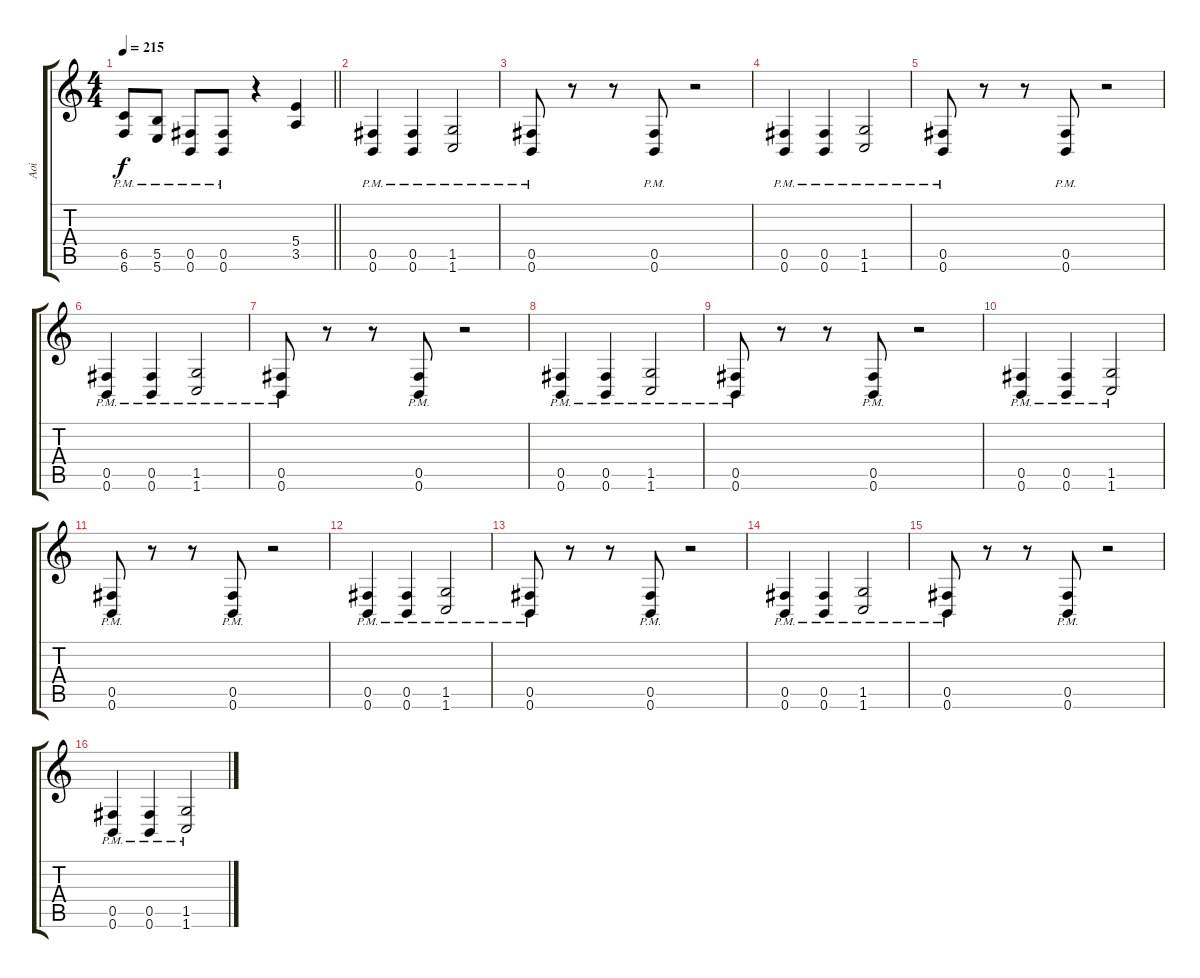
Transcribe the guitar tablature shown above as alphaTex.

\track ("Aoi" "Aoi") {instrument distortionguitar}
\staff {score tabs}
\tuning (Db4 Ab3 E3 B2 Gb2 B1) {hide}
\ts (4 4)
\tempo 215
\clef g2
\barLineRight lightlight
\ks c
(6.5{pm} 6.6{pm}).8{dy f} (5.5{pm} 5.6{pm}).8 (0.5{pm} 0.6{pm}).8 (0.5{pm} 0.6{pm}).8 r.4 (5.4 3.5).4 |
(0.5{pm} 0.6{pm}).4 (0.5{pm} 0.6{pm}).4 (1.5{pm} 1.6{pm}).2 |
(0.5{pm} 0.6{pm}).8 r.8 r.8 (0.5{pm} 0.6{pm}).8 r.2 |
(0.5{pm} 0.6{pm}).4 (0.5{pm} 0.6{pm}).4 (1.5{pm} 1.6{pm}).2 |
(0.5{pm} 0.6{pm}).8 r.8 r.8 (0.5{pm} 0.6{pm}).8 r.2 |
(0.5{pm} 0.6{pm}).4 (0.5{pm} 0.6{pm}).4 (1.5{pm} 1.6{pm}).2 |
(0.5{pm} 0.6{pm}).8 r.8 r.8 (0.5{pm} 0.6{pm}).8 r.2 |
(0.5{pm} 0.6{pm}).4 (0.5{pm} 0.6{pm}).4 (1.5{pm} 1.6{pm}).2 |
(0.5{pm} 0.6{pm}).8 r.8 r.8 (0.5{pm} 0.6{pm}).8 r.2 |
(0.5{pm} 0.6{pm}).4 (0.5{pm} 0.6{pm}).4 (1.5{pm} 1.6{pm}).2 |
(0.5{pm} 0.6{pm}).8 r.8 r.8 (0.5{pm} 0.6{pm}).8 r.2 |
(0.5{pm} 0.6{pm}).4 (0.5{pm} 0.6{pm}).4 (1.5{pm} 1.6{pm}).2 |
(0.5{pm} 0.6{pm}).8 r.8 r.8 (0.5{pm} 0.6{pm}).8 r.2 |
(0.5{pm} 0.6{pm}).4 (0.5{pm} 0.6{pm}).4 (1.5{pm} 1.6{pm}).2 |
(0.5{pm} 0.6{pm}).8 r.8 r.8 (0.5{pm} 0.6{pm}).8 r.2 |
(0.5{pm} 0.6{pm}).4 (0.5{pm} 0.6{pm}).4 (1.5{pm} 1.6{pm}).2
